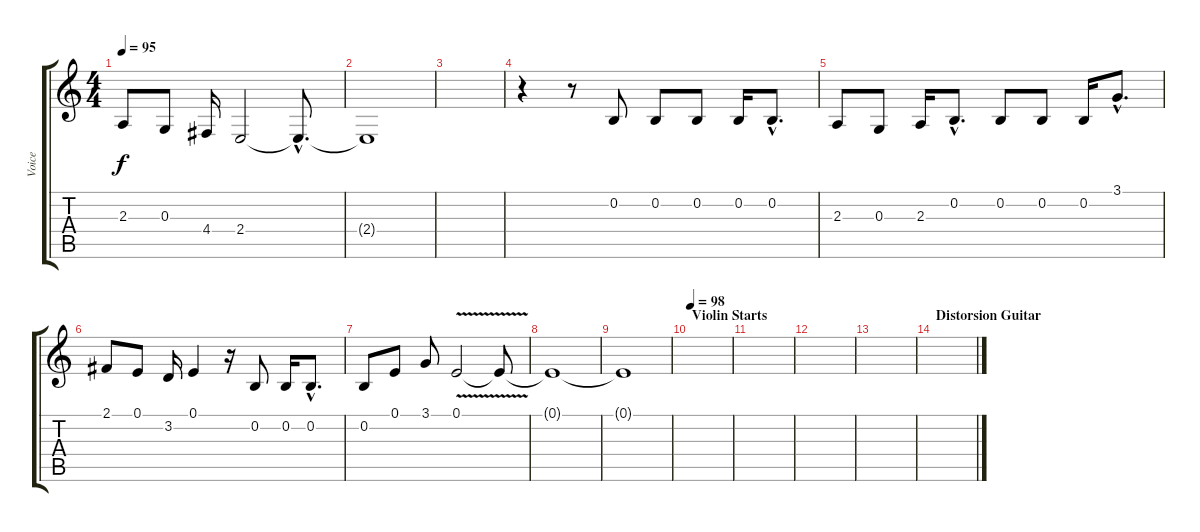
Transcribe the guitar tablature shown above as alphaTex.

\track ("Voice" "Voice") {instrument lead1square}
\staff {score tabs}
\tuning (E4 B3 G3 D3 A2 E2) {hide}
\ts (4 4)
\tempo 95
\clef g2
\ks c
2.3.8{dy f} 0.3.8 4.4.16 2.4.2 2.4{hac t}.8{d} |
2.4{t}.1 |
|
r.4 r.8 0.2.8 0.2.8 0.2.8 0.2.16 0.2{hac}.8{d} |
2.3.8 0.3.8 2.3.16 0.2{hac}.8{d} 0.2.8 0.2.8 0.2.16 3.1{hac}.8{d} |
2.1.8 0.1.8 3.2.16 0.1.4 r.16 0.2.8 0.2.16 0.2{hac}.8{d} |
0.2.8 0.1.8 3.1.8 0.1{v}.2 0.1{t}.8 |
0.1{t}.1 |
0.1{t}.1 |
\section ("" "Violin Starts")
\tempo 98
|
|
|
|
\section ("" "Distorsion Guitar")
